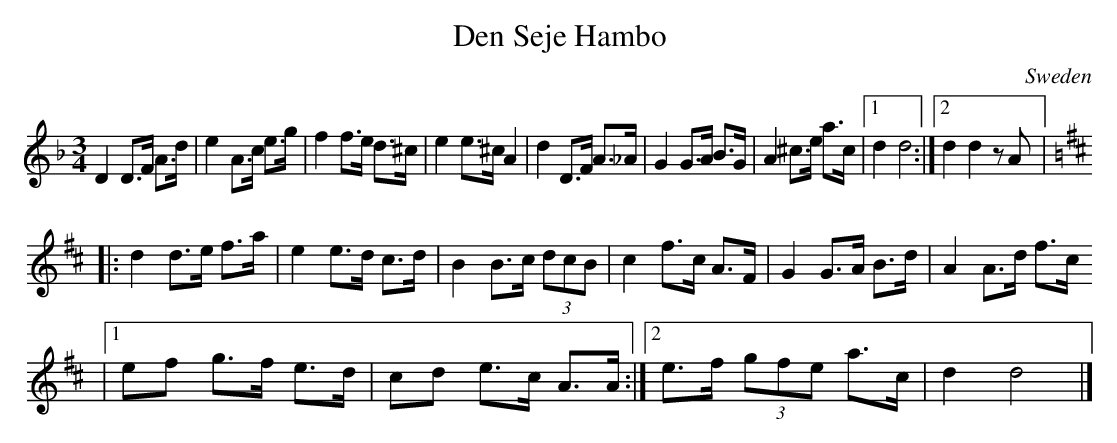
X:1
T:Den Seje Hambo
M:3/4
O:Sweden
K:D minor
D2 D>F A>d | e2 A>c e>g| f2 f>e d>^c| e2 e>^c A2 |\
d2 D>F A>_A| G2 G>A B>G| A2 ^c>e a>c|1 d2 d4 :|2 d2 d2 zA|:
[K:D]
d2 d>e f>a| e2 e>d c>d| B2 B>c (3dcB| c2 f>c A>F|\
G2 G>A B>d| A2 A>d f>c
|1 ef g>f e>d| cd e>c A>A\
:|2 e>f (3gfe a>c| d2 d4 |]
